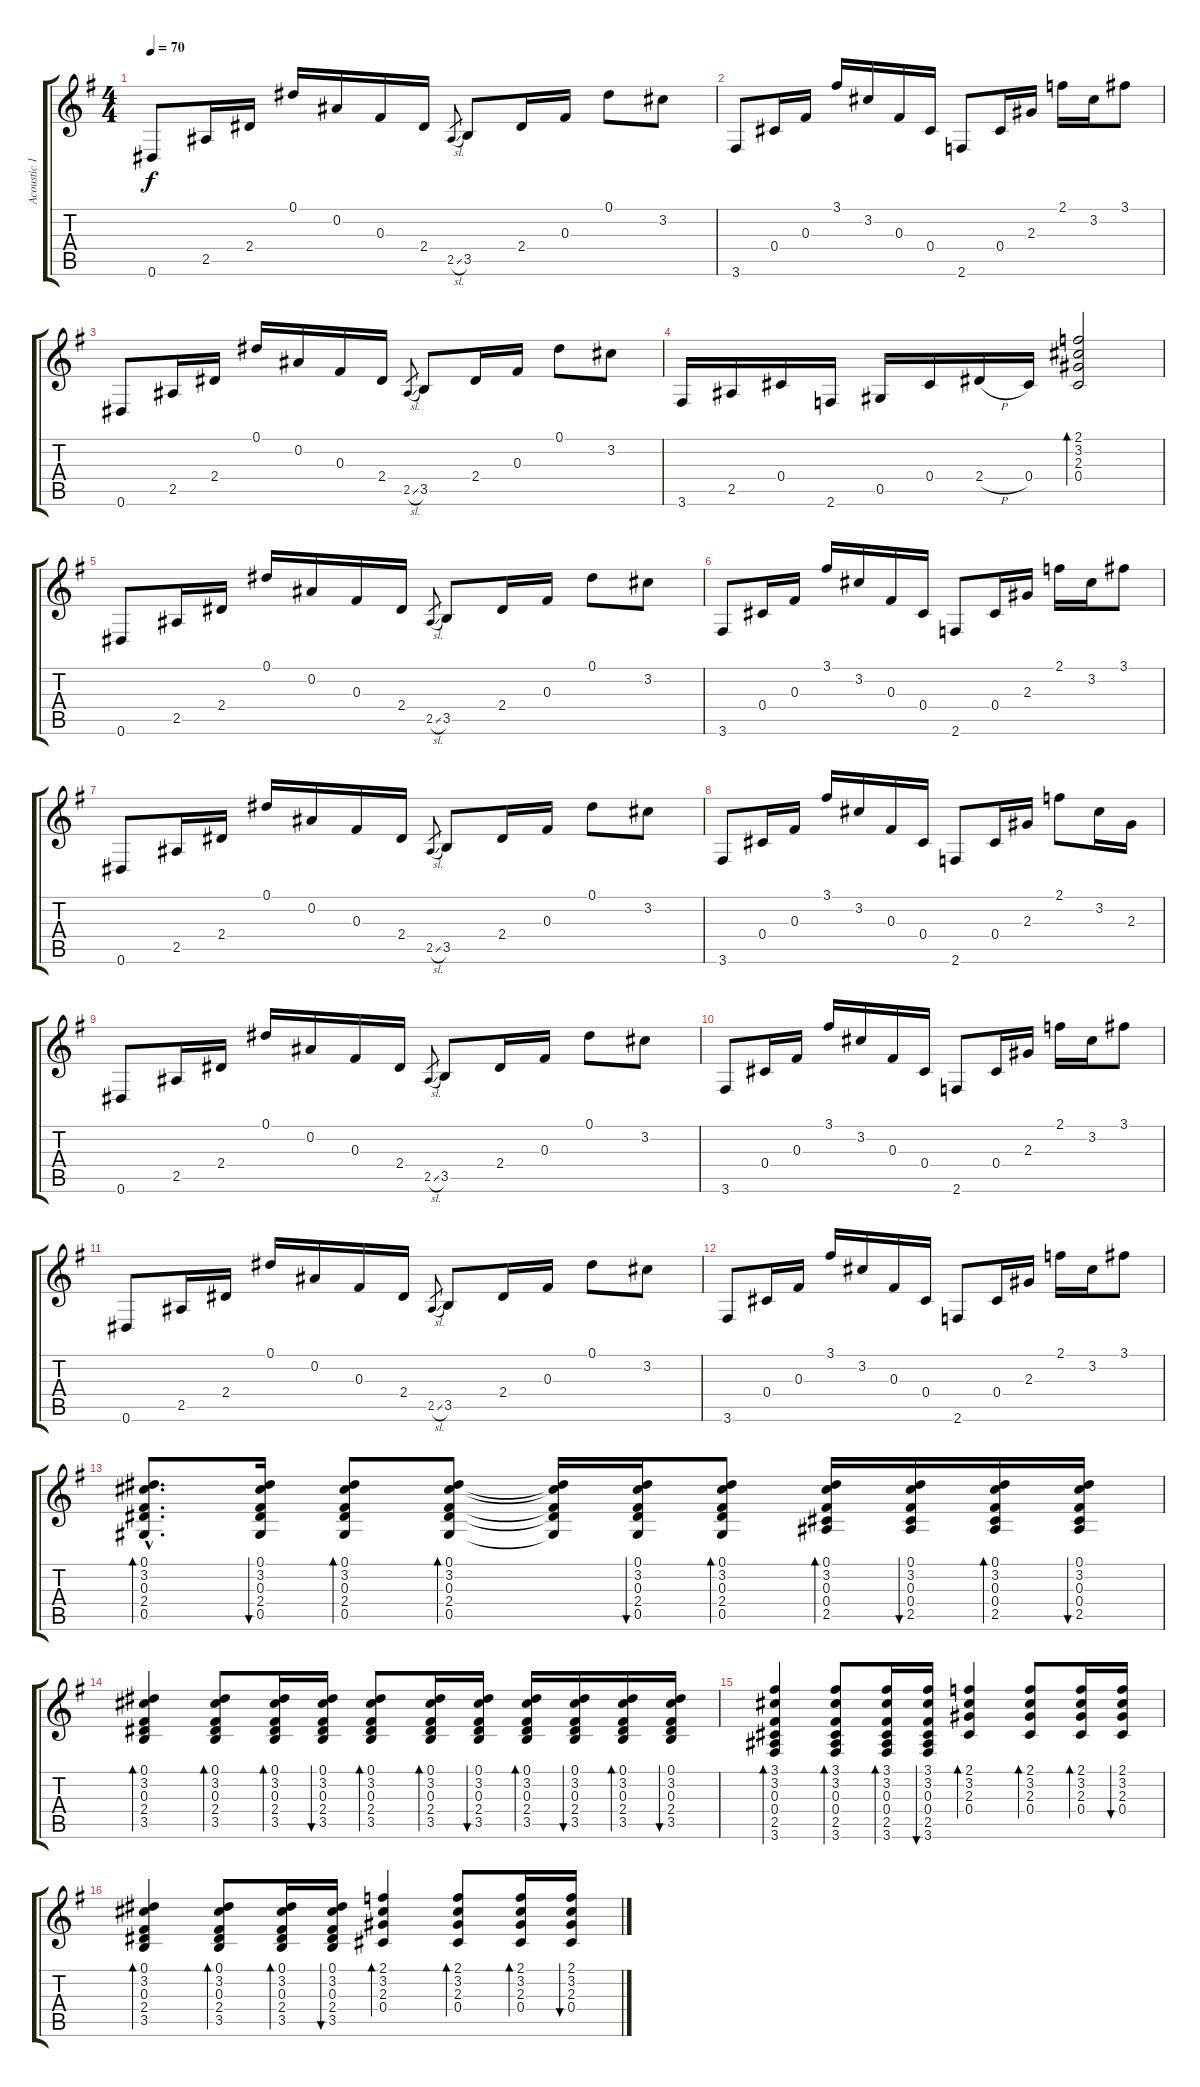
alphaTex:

\track ("Acoustic 12-String" "Acoustic 1") {instrument acousticguitarsteel}
\staff {score tabs}
\tuning (Eb4 Bb3 Gb3 Db3 Ab2 Eb2) {hide}
\ts (4 4)
\tempo 70
\clef g2
\ks g
0.6.8{dy f instrument acousticguitarsteel} 2.5.16 2.4.16 0.1.16 0.2.16 0.3.16 2.4.16 2.5{sl}.8{gr} 3.5.8 2.4.16 0.3.16 0.1.8 3.2.8 |
3.6.8 0.4.16 0.3.16 3.1.16 3.2.16 0.3.16 0.4.16 2.6.8 0.4.16 2.3.16 2.1.16 3.2.16 3.1.8 |
0.6.8 2.5.16 2.4.16 0.1.16 0.2.16 0.3.16 2.4.16 2.5{sl}.8{gr} 3.5.8 2.4.16 0.3.16 0.1.8 3.2.8 |
3.6.16 2.5.16 0.4.16 2.6.16 0.5.16 0.4.16 2.4{h}.16 0.4.16 (2.1 3.2 2.3 0.4).2{bd 240} |
0.6.8 2.5.16 2.4.16 0.1.16 0.2.16 0.3.16 2.4.16 2.5{sl}.8{gr} 3.5.8 2.4.16 0.3.16 0.1.8 3.2.8 |
3.6.8 0.4.16 0.3.16 3.1.16 3.2.16 0.3.16 0.4.16 2.6.8 0.4.16 2.3.16 2.1.16 3.2.16 3.1.8 |
0.6.8 2.5.16 2.4.16 0.1.16 0.2.16 0.3.16 2.4.16 2.5{sl}.8{gr} 3.5.8 2.4.16 0.3.16 0.1.8 3.2.8 |
3.6.8 0.4.16 0.3.16 3.1.16 3.2.16 0.3.16 0.4.16 2.6.8 0.4.16 2.3.16 2.1.8 3.2.16 2.3.16 |
0.6.8 2.5.16 2.4.16 0.1.16 0.2.16 0.3.16 2.4.16 2.5{sl}.8{gr} 3.5.8 2.4.16 0.3.16 0.1.8 3.2.8 |
3.6.8 0.4.16 0.3.16 3.1.16 3.2.16 0.3.16 0.4.16 2.6.8 0.4.16 2.3.16 2.1.16 3.2.16 3.1.8 |
0.6.8 2.5.16 2.4.16 0.1.16 0.2.16 0.3.16 2.4.16 2.5{sl}.8{gr} 3.5.8 2.4.16 0.3.16 0.1.8 3.2.8 |
3.6.8 0.4.16 0.3.16 3.1.16 3.2.16 0.3.16 0.4.16 2.6.8 0.4.16 2.3.16 2.1.16 3.2.16 3.1.8 |
(0.1{hac} 3.2{hac} 0.3{hac} 2.4{hac} 0.5{hac}).8{d bd 60} (0.1 3.2 0.3 2.4 0.5).16{bu 60} (0.1 3.2 0.3 2.4 0.5).8{bd 60} (0.1 3.2 0.3 2.4 0.5).8{bd 60} (0.1{t} 3.2{t} 0.3{t} 2.4{t} 0.5{t}).16 (0.1 3.2 0.3 2.4 0.5).16{bu 60} (0.1 3.2 0.3 2.4 0.5).8{bd 60} (0.1 3.2 0.3 0.4 2.5).16{bd 60} (0.1 3.2 0.3 0.4 2.5).16{bu 60} (0.1 3.2 0.3 0.4 2.5).16{bd 60} (0.1 3.2 0.3 0.4 2.5).16{bu 60} |
(0.1 3.2 0.3 2.4 3.5).4{bd 60} (0.1 3.2 0.3 2.4 3.5).8{bd 60} (0.1 3.2 0.3 2.4 3.5).16{bd 60} (0.1 3.2 0.3 2.4 3.5).16{bu 60} (0.1 3.2 0.3 2.4 3.5).8{bd 60} (0.1 3.2 0.3 2.4 3.5).16{bd 60} (0.1 3.2 0.3 2.4 3.5).16{bu 60} (0.1 3.2 0.3 2.4 3.5).16{bd 60} (0.1 3.2 0.3 2.4 3.5).16{bu 60} (0.1 3.2 0.3 2.4 3.5).16{bd 60} (0.1 3.2 0.3 2.4 3.5).16{bu 60} |
(3.1 3.2 0.3 0.4 2.5 3.6).4{bd 60} (3.1 3.2 0.3 0.4 2.5 3.6).8{bd 60} (3.1 3.2 0.3 0.4 2.5 3.6).16{bd 60} (3.1 3.2 0.3 0.4 2.5 3.6).16{bu 60} (2.1 3.2 2.3 0.4).4{bd 60} (2.1 3.2 2.3 0.4).8{bd 60} (2.1 3.2 2.3 0.4).16{bd 60} (2.1 3.2 2.3 0.4).16{bu 60} |
(0.1 3.2 0.3 2.4 3.5).4{bd 60} (0.1 3.2 0.3 2.4 3.5).8{bd 60} (0.1 3.2 0.3 2.4 3.5).16{bd 60} (0.1 3.2 0.3 2.4 3.5).16{bu 60} (2.1 3.2 2.3 0.4).4{bd 60} (2.1 3.2 2.3 0.4).8{bd 60} (2.1 3.2 2.3 0.4).16{bd 60} (2.1 3.2 2.3 0.4).16{bu 60}
